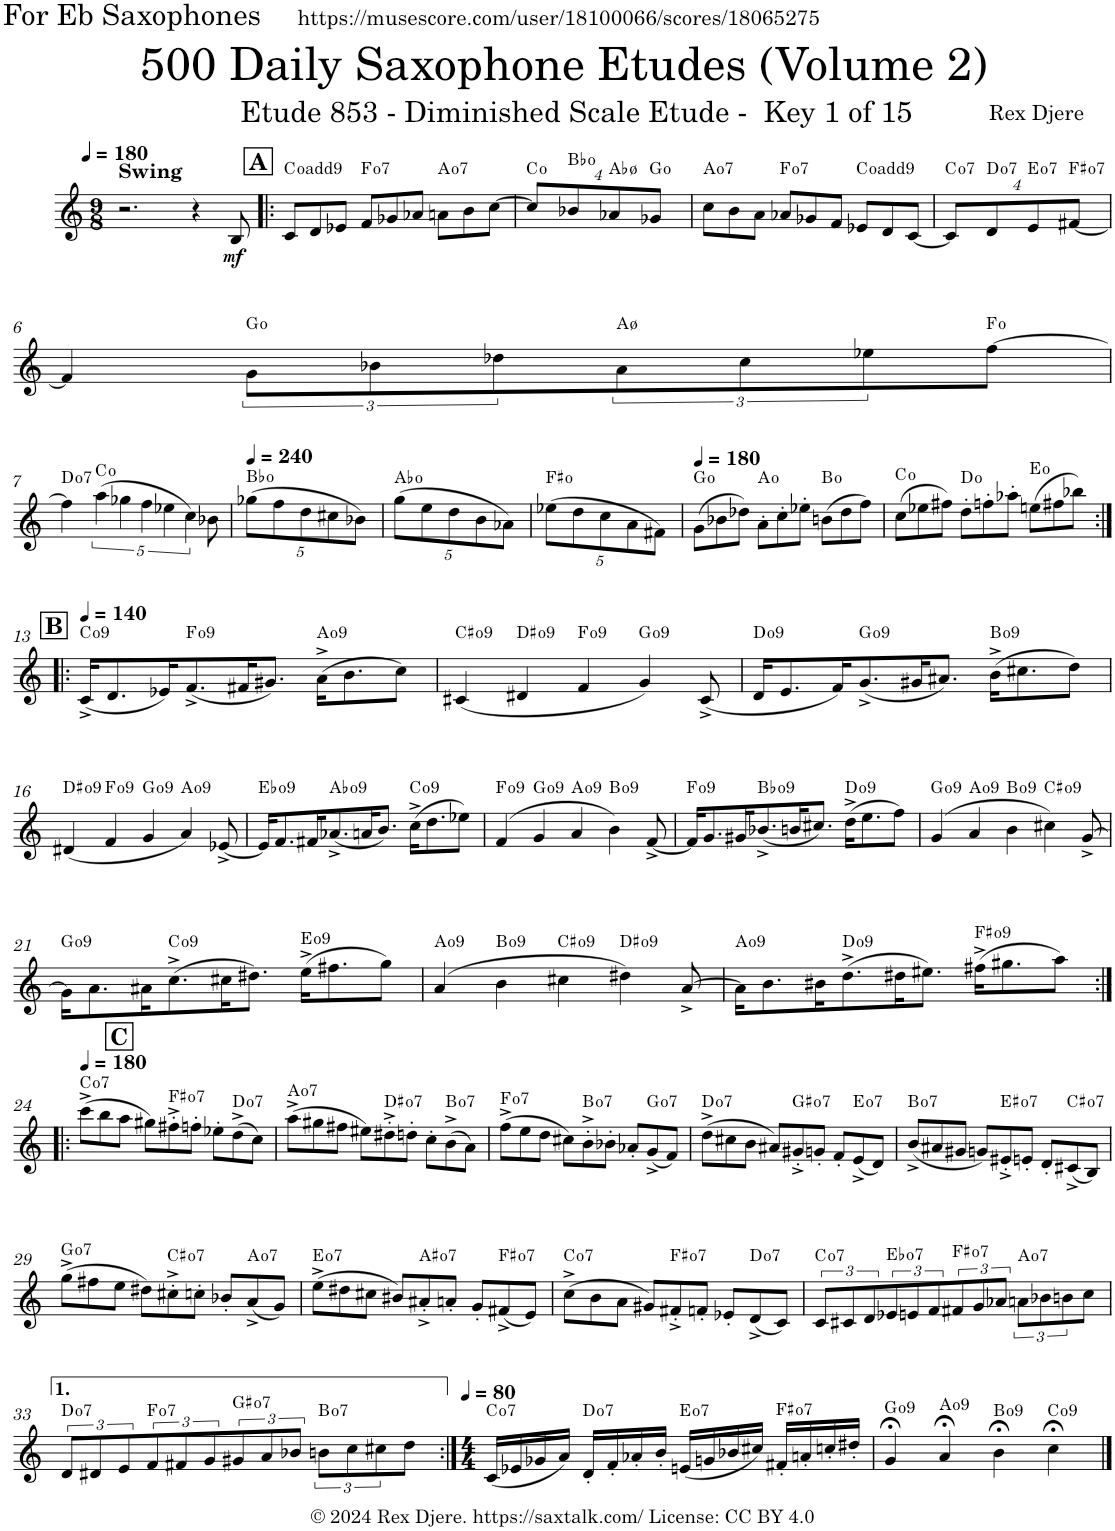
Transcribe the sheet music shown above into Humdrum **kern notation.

**kern	**dynam	**harte
*part1	*part1	*part1
*staff1	*staff1	*
*I"Alto Saxophone	*	*
*I'A. Sax.	*	*
*clefG2	*	*
*Trd5c9	*	*
*k[]	*	*
*M9/8	*	*
*MM180	*	*
=1	=1	=1
!LO:TX:a:B:t=Swing	!	!
2.r	.	.
4r	.	.
!	!LO:DY:b	!
8B/	mf	.
!!LO:REH:place=s1:a:B:cj:fs=14:t=A
=2!|:	=2!|:	=2!|:
8c/L	.	C:dim(9)
8d/	.	.
8e-X/J	.	.
!	!	!LO:H:kt=7
8f/L	.	F:dim7
8g-X/	.	.
8a-X/J	.	.
!	!	!LO:H:kt=7
8an\L	.	A:dim7
8b\	.	.
[8cc\J	.	.
=3	=3	=3
*Xbrackettup	*	*
32%9cc/L]	.	C:dim
32%9b-X/	.	Bb:dim
32%9a-X/	.	Ab:hdim7
32%9g-X/J	.	G:dim
=4	=4	=4
!	!	!LO:H:kt=7
8cc\L	.	A:dim7
8b\	.	.
8a\J	.	.
!	!	!LO:H:kt=7
8a-X/L	.	F:dim7
8g-X/	.	.
8f/J	.	.
8e-X/L	.	C:dim(9)
8d/	.	.
[8c/J	.	.
=5	=5	=5
!	!	!LO:H:kt=7
32%9c/L]	.	C:dim7
!	!	!LO:H:kt=7
32%9d/	.	D:dim7
!	!	!LO:H:kt=7
32%9e/	.	E:dim7
!	!	!LO:H:kt=7
[32%9f#X/J	.	F#:dim7
!!LO:LB:g=z
=6	=6	=6
4f#/]	.	.
8g\L	.	G:dim
8b-X\	.	.
8dd-X\	.	.
8a\	.	A:hdim7
8cc\	.	.
8ee-X\	.	.
[8ff\J	.	F:dim
!!LO:LB:g=z
=7	=7	=7
!	!	!LO:H:kt=7
4ff\]	.	D:dim7
*brackettup	*	*
(20%3aa\	.	C:dim
20%3gg-X\	.	.
20%3ff\	.	.
20%3ee-X\	.	.
20%3cc\)	.	.
8b-X\	.	.
=8	=8	=8
*Xbrackettup	*	*
*MM240	*	*
(40%9gg-X\L	.	Bb:dim
40%9ff\	.	.
40%9dd\	.	.
40%9cc#X\	.	.
40%9b-X\J)	.	.
=9	=9	=9
(40%9gg\L	.	Ab:dim
40%9ee\	.	.
40%9dd\	.	.
40%9b\	.	.
40%9a-X\J)	.	.
=10	=10	=10
(40%9ee-X\L	.	F#:dim
40%9dd\	.	.
40%9cc\	.	.
40%9a\	.	.
40%9f#X\J)	.	.
=11	=11	=11
*MM180	*	*
(8g\L	.	G:dim
8b-X\	.	.
8dd-X\J)	.	.
8a'\L	.	A:dim
8cc'\	.	.
8ee-X'\J	.	.
(8bn\L	.	B:dim
8dd-\	.	.
8ff\J)	.	.
=12	=12	=12
(8cc\L	.	C:dim
8ee-X\	.	.
8ff#X\J)	.	.
8dd'\L	.	D:dim
8ffn'\	.	.
8aa-X'\J	.	.
(8een\L	.	E:dim
8ff#X\	.	.
8bb-X\J)	.	.
!!LO:LB:g=z
=13:|!|:	=13:|!|:	=13:|!|:
!!LO:REH:place=s1:a:B:cj:fs=14:t=B
*MM140	*	*
!	!	!LO:H:kt=7
(16c^/KL	.	C:dim7(9)
8.d/	.	.
16e-X/K)	.	.
!	!	!LO:H:kt=7
(8.f^/	.	F:dim7(9)
16f#X/K	.	.
8.g#X/J)	.	.
!	!	!LO:H:kt=7
(16a^\KL	.	A:dim7(9)
8.b\	.	.
8cc\J)	.	.
=14	=14	=14
!	!	!LO:H:kt=7
(4c#X/	.	C#:dim7(9)
!	!	!LO:H:kt=7
4d#X/	.	D#:dim7(9)
!	!	!LO:H:kt=7
4f/	.	F:dim7(9)
!	!	!LO:H:kt=7
4g/)	.	G:dim7(9)
(8c#^/	.	.
=15	=15	=15
!	!	!LO:H:kt=7
16d/KL	.	D:dim7(9)
8.e/	.	.
16f/K)	.	.
!	!	!LO:H:kt=7
(8.g^/	.	G:dim7(9)
16g#X/K	.	.
8.a#X/J)	.	.
!	!	!LO:H:kt=7
(16b^\KL	.	B:dim7(9)
8.cc#X\	.	.
8dd\J)	.	.
!!LO:LB:g=z
=16	=16	=16
!	!	!LO:H:kt=7
(4d#X/	.	D#:dim7(9)
!	!	!LO:H:kt=7
4f/	.	F:dim7(9)
!	!	!LO:H:kt=7
4g/	.	G:dim7(9)
!	!	!LO:H:kt=7
4a/)	.	A:dim7(9)
[8e-X^/	.	.
=17	=17	=17
!	!	!LO:H:kt=7
16e-/KL]	.	Eb:dim7(9)
8.f/	.	.
16f#X/K	.	.
!	!	!LO:H:kt=7
(8.a-X^/	.	Ab:dim7(9)
16an/K	.	.
8.b/J)	.	.
!	!	!LO:H:kt=7
(16cc^\KL	.	C:dim7(9)
8.dd\	.	.
8ee-X\J)	.	.
=18	=18	=18
!	!	!LO:H:kt=7
(4f/	.	F:dim7(9)
!	!	!LO:H:kt=7
4g/	.	G:dim7(9)
!	!	!LO:H:kt=7
4a/	.	A:dim7(9)
!	!	!LO:H:kt=7
4b\)	.	B:dim7(9)
[8f^/	.	.
=19	=19	=19
!	!	!LO:H:kt=7
16f/KL]	.	F:dim7(9)
8.g/	.	.
16g#X/K	.	.
!	!	!LO:H:kt=7
(8.b-X^/	.	Bb:dim7(9)
16bn/K	.	.
8.cc#X/J)	.	.
!	!	!LO:H:kt=7
(16dd^\KL	.	D:dim7(9)
8.ee\	.	.
8ff\J)	.	.
=20	=20	=20
!	!	!LO:H:kt=7
(4g/	.	G:dim7(9)
!	!	!LO:H:kt=7
4a/	.	A:dim7(9)
!	!	!LO:H:kt=7
4b\	.	B:dim7(9)
!	!	!LO:H:kt=7
4cc#X\)	.	C#:dim7(9)
[8g^/	.	.
!!LO:LB:g=z
=21	=21	=21
!	!	!LO:H:kt=7
16g\KL]	.	G:dim7(9)
8.a\	.	.
16a#X\K	.	.
!	!	!LO:H:kt=7
(8.cc^\	.	C:dim7(9)
16cc#X\K	.	.
8.dd#X\J)	.	.
!	!	!LO:H:kt=7
(16ee^\KL	.	E:dim7(9)
8.ff#X\	.	.
8gg\J)	.	.
=22	=22	=22
!	!	!LO:H:kt=7
(4a/	.	A:dim7(9)
!	!	!LO:H:kt=7
4b\	.	B:dim7(9)
!	!	!LO:H:kt=7
4cc#X\	.	C#:dim7(9)
!	!	!LO:H:kt=7
4dd#X\)	.	D#:dim7(9)
[8a^/	.	.
=23	=23	=23
!	!	!LO:H:kt=7
16a\KL]	.	A:dim7(9)
8.b\	.	.
16b#X\K	.	.
!	!	!LO:H:kt=7
(8.dd^\	.	D:dim7(9)
16dd#X\K	.	.
8.ee#X\J)	.	.
!	!	!LO:H:kt=7
(16ff#X^\KL	.	F#:dim7(9)
8.gg#X\	.	.
8aa\J)	.	.
!!LO:LB:g=z
=24:|!|:	=24:|!|:	=24:|!|:
!!LO:REH:place=s1:a:B:cj:fs=14:t=C:qo=1
*MM180	*	*
!	!	!LO:H:kt=7
(8ccc^\L	.	C:dim7
8bb\	.	.
8aa\J	.	.
8gg#X\L)	.	.
!	!	!LO:H:kt=7
8ff#X'^\	.	F#:dim7
8ffn'\J	.	.
8ee-X'\L	.	.
!	!	!LO:H:kt=7
(8dd^\	.	D:dim7
8cc\J)	.	.
=25	=25	=25
!	!	!LO:H:kt=7
(8aa^\L	.	A:dim7
8gg#X\	.	.
8ff#X\J	.	.
8ee#X\L)	.	.
!	!	!LO:H:kt=7
8dd#X'^\	.	D#:dim7
8ddn'\J	.	.
8cc'\L	.	.
!	!	!LO:H:kt=7
(8b^\	.	B:dim7
8a\J)	.	.
=26	=26	=26
!	!	!LO:H:kt=7
(8ff^\L	.	F:dim7
8ee\	.	.
8dd\J	.	.
8cc#X\L)	.	.
!	!	!LO:H:kt=7
8b'^\	.	B:dim7
8b-X'\J	.	.
8a-X'/L	.	.
!	!	!LO:H:kt=7
(8g^/	.	G:dim7
8f/J)	.	.
=27	=27	=27
!	!	!LO:H:kt=7
(8dd^\L	.	D:dim7
8cc#X\	.	.
8b\J	.	.
8a#X/L)	.	.
!	!	!LO:H:kt=7
8g#X'^/	.	G#:dim7
8gn'/J	.	.
8f'/L	.	.
!	!	!LO:H:kt=7
(8e^/	.	E:dim7
8d/J)	.	.
=28	=28	=28
!	!	!LO:H:kt=7
(8b^/L	.	B:dim7
8a#X/	.	.
8g#X/J	.	.
8gn/L)	.	.
!	!	!LO:H:kt=7
8e#X'^/	.	E#:dim7
8en'/J	.	.
8d'/L	.	.
!	!	!LO:H:kt=7
(8c#X^/	.	C#:dim7
8B/J)	.	.
!!LO:LB:g=z
=29	=29	=29
!	!	!LO:H:kt=7
(8gg^\L	.	G:dim7
8ff#X\	.	.
8ee\J	.	.
8dd#X\L)	.	.
!	!	!LO:H:kt=7
8cc#X'^\	.	C#:dim7
8ccn'\J	.	.
8b-X'/L	.	.
!	!	!LO:H:kt=7
(8a^/	.	A:dim7
8g/J)	.	.
=30	=30	=30
!	!	!LO:H:kt=7
(8ee^\L	.	E:dim7
8dd#X\	.	.
8cc#X\J	.	.
8b#X/L)	.	.
!	!	!LO:H:kt=7
8a#X'^/	.	A#:dim7
8an'/J	.	.
8g'/L	.	.
!	!	!LO:H:kt=7
(8f#X^/	.	F#:dim7
8e/J)	.	.
=31	=31	=31
!	!	!LO:H:kt=7
(8cc^\L	.	C:dim7
8b\	.	.
8a\J	.	.
8g#X/L)	.	.
!	!	!LO:H:kt=7
8f#X'^/	.	F#:dim7
8fn'/J	.	.
8e-X'/L	.	.
!	!	!LO:H:kt=7
(8d^/	.	D:dim7
8c/J)	.	.
=32	=32	=32
*brackettup	*	*
!	!	!LO:H:kt=7
12c/L	.	C:dim7
12c#X/	.	.
12d/	.	.
!	!	!LO:H:kt=7
12e-X/	.	Eb:dim7
12en/	.	.
12f/	.	.
!	!	!LO:H:kt=7
12f#X/	.	F#:dim7
12g/	.	.
12a-X/J	.	.
!	!	!LO:H:kt=7
12an\L	.	A:dim7
12b-X\	.	.
12bn\	.	.
8cc\J	.	.
!!LO:LB:g=z
=33	=33	=33
!	!	!LO:H:kt=7
12d/L	.	D:dim7
12d#X/	.	.
12e/	.	.
!	!	!LO:H:kt=7
12f/	.	F:dim7
12f#X/	.	.
12g/	.	.
!	!	!LO:H:kt=7
12g#X/	.	G#:dim7
12a/	.	.
12b-X/J	.	.
!	!	!LO:H:kt=7
12bn\L	.	B:dim7
12cc\	.	.
12cc#X\	.	.
8dd\J	.	.
=34:|!	=34:|!	=34:|!
*M4/4	*	*
*MM80	*	*
!	!	!LO:H:kt=7
(16c/LL	.	C:dim7
16e-X/	.	.
16g-X/	.	.
16a/JJ)	.	.
!	!	!LO:H:kt=7
16d'/LL	.	D:dim7
16f'/	.	.
16a-X'/	.	.
16b'/JJ	.	.
!	!	!LO:H:kt=7
(16en/LL	.	E:dim7
16gn/	.	.
16b-X/	.	.
16cc#X/JJ)	.	.
!	!	!LO:H:kt=7
16f#X'/LL	.	F#:dim7
16an'/	.	.
16ccn'/	.	.
16dd#X'/JJ	.	.
=35	=35	=35
!	!	!LO:H:kt=7
4g;</	.	G:dim7(9)
!	!	!LO:H:kt=7
4a;</	.	A:dim7(9)
!	!	!LO:H:kt=7
4b;<\	.	B:dim7(9)
!	!	!LO:H:kt=7
4cc;<\	.	C:dim7(9)
==	==	==
*-	*-	*-
